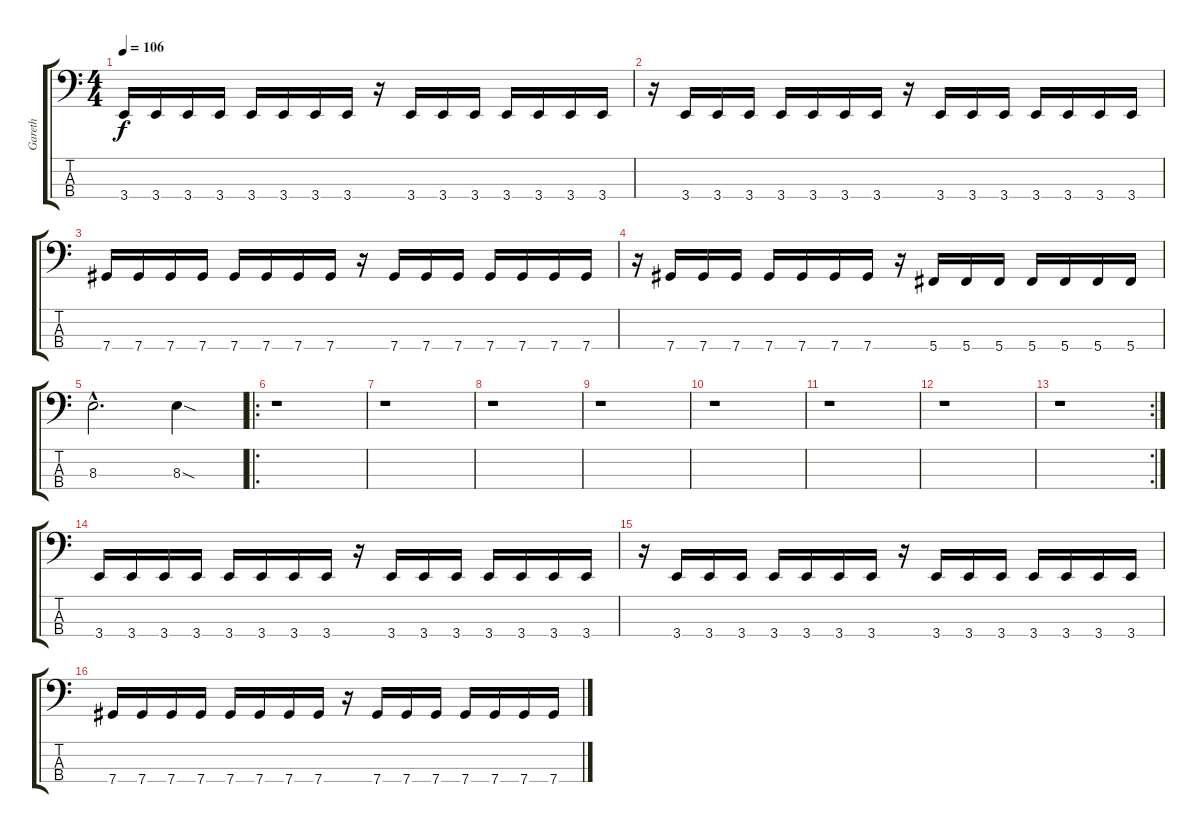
\track ("Gareth" "Gareth") {instrument electricbassfinger}
\staff {score tabs}
\tuning (Gb2 Db2 Ab1 Db1) {hide}
\ts (4 4)
\tempo 106
\clef f4
\ks c
3.4.16{dy f} 3.4.16 3.4.16 3.4.16 3.4.16 3.4.16 3.4.16 3.4.16 r.16 3.4.16 3.4.16 3.4.16 3.4.16 3.4.16 3.4.16 3.4.16 |
r.16 3.4.16 3.4.16 3.4.16 3.4.16 3.4.16 3.4.16 3.4.16 r.16 3.4.16 3.4.16 3.4.16 3.4.16 3.4.16 3.4.16 3.4.16 |
7.4.16 7.4.16 7.4.16 7.4.16 7.4.16 7.4.16 7.4.16 7.4.16 r.16 7.4.16 7.4.16 7.4.16 7.4.16 7.4.16 7.4.16 7.4.16 |
r.16 7.4.16 7.4.16 7.4.16 7.4.16 7.4.16 7.4.16 7.4.16 r.16 5.4.16 5.4.16 5.4.16 5.4.16 5.4.16 5.4.16 5.4.16 |
8.3{hac}.2{d} 8.3{sod}.4 |
\ro
r.1 |
r.1 |
r.1 |
r.1 |
r.1 |
r.1 |
r.1 |
\rc 2
r.1 |
3.4.16 3.4.16 3.4.16 3.4.16 3.4.16 3.4.16 3.4.16 3.4.16 r.16 3.4.16 3.4.16 3.4.16 3.4.16 3.4.16 3.4.16 3.4.16 |
r.16 3.4.16 3.4.16 3.4.16 3.4.16 3.4.16 3.4.16 3.4.16 r.16 3.4.16 3.4.16 3.4.16 3.4.16 3.4.16 3.4.16 3.4.16 |
7.4.16 7.4.16 7.4.16 7.4.16 7.4.16 7.4.16 7.4.16 7.4.16 r.16 7.4.16 7.4.16 7.4.16 7.4.16 7.4.16 7.4.16 7.4.16
